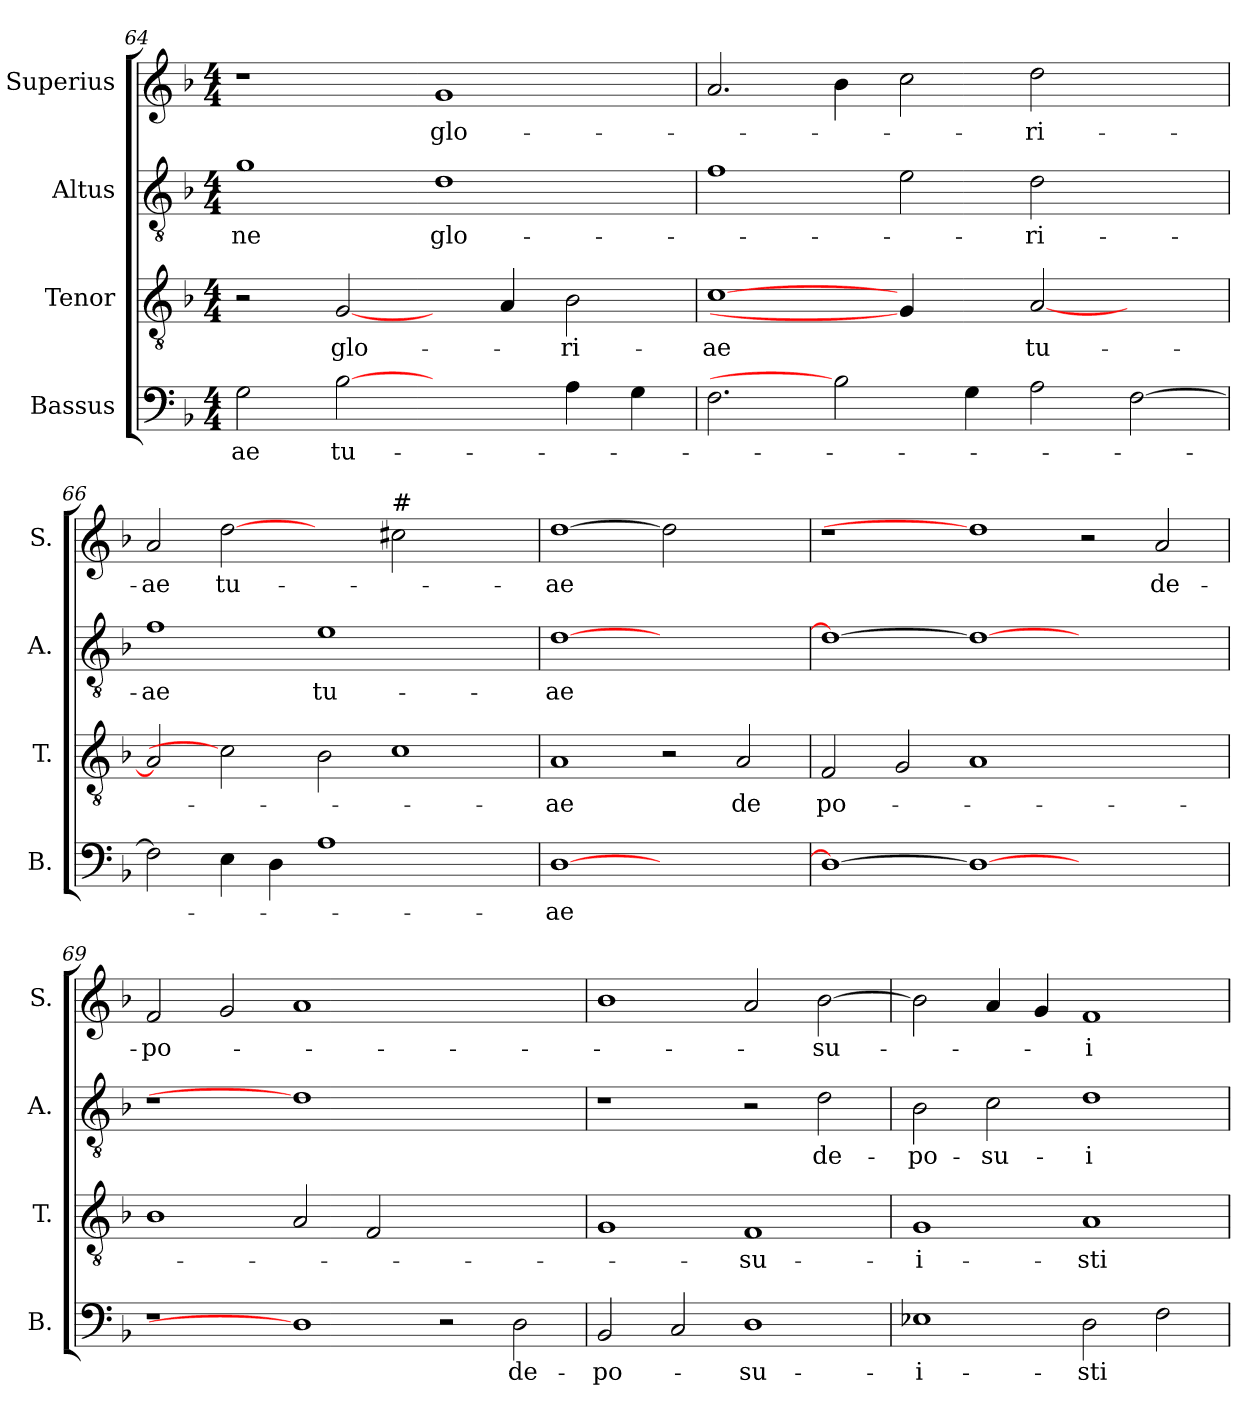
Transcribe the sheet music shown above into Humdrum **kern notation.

**kern	**text	**kern	**text	**kern	**text	**kern	**text
*part4	*part4	*part3	*part3	*part2	*part2	*part1	*part1
*staff4	*staff4	*staff3	*staff3	*staff2	*staff2	*staff1	*staff1
*I"Bassus	*	*I"Tenor	*	*I"Altus	*	*I"Superius	*
*I'B.	*	*I'T.	*	*I'A.	*	*I'S.	*
!!LO:LB:g=z
*clefF4	*	*clefGv2	*	*clefGv2	*	*clefG2	*
*	*	*ITrd7c12	*	*ITrd7c12	*	*	*
*k[b-]	*	*k[b-]	*	*k[b-]	*	*k[b-]	*
*F:	*	*F:	*	*F:	*	*F:	*
*M4/4	*	*M4/4	*	*M4/4	*	*M4/4	*
=64	=64	=64	=64	=64	=64	=64	=64
!	!LO:LY:b:color=#000000	!	!	!	!	!	!
!	!	!	!	!	!LO:LY:b:color=#000000	!	!
2Gi\	-ae	2r	.	1Gi	-ne	1r	.
!	!LO:LY:b:color=#000000	!	!	!	!	!	!
!	!	!	!LO:LY:b:color=#000000	!	!	!	!
[2B-i	tu-	[2GGi/	glo-	.	.	.	.
!	!	!	!	!	!LO:LY:b:color=#000000	!	!
!	!	!	!	!	!	!	!LO:LY:b:color=#000000
2ryy	.	4ryy	.	1Di	glo-	1gi	glo-
.	.	4AAi/	.	.	.	.	.
!	!	!	!LO:LY:b:color=#000000	!	!	!	!
4Ai\	.	2BB-i\	-ri-	.	.	.	.
4Gi\	.	.	.	.	.	.	.
=65	=65	=65	=65	=65	=65	=65	=65
!	!	!	!LO:LY:b:color=#000000	!	!	!	!
2.Fi\	.	[1Ci	-ae	1Fi	.	2.ai/	.
2B-i]	.	.	.	.	.	4b-i\	.
.	.	4GGi/]	.	2Ei\	.	2cci\	.
4Gi\	.	4ryy	.	.	.	.	.
!	!	!	!LO:LY:b:color=#000000	!	!	!	!
!	!	!	!	!	!LO:LY:b:color=#000000	!	!
!	!	!	!	!	!	!	!LO:LY:b:color=#000000
2Ai\	.	[<2AAi/	tu-	2Di\	-ri-	2ddi\	-ri-
[>2Fi\	.	2ryy	.	2ryy	.	2ryy	.
=66	=66	=66	=66	=66	=66	=66	=66
!	!	!	!	!	!LO:LY:b:color=#000000	!	!
!	!	!	!	!	!	!	!LO:LY:b:color=#000000
2Fi\]	.	2AAi/]	.	1Fi	-ae	2ai/	-ae
!	!	!	!	!	!	!	!LO:LY:b:color=#000000
4Ei\	.	2Ci]	.	.	.	[2ddi	tu-
4Di\	.	.	.	.	.	.	.
!	!	!	!	!	!LO:LY:b:color=#000000	!	!
1Ai	.	2BB-i\	.	1Ei	tu-	2ryy	.
!	!	!	!	!	!	!LO:TX:a:t=#	!
.	.	1Ci	.	.	.	2cc#i\	.
2ryy	.	.	.	2ryy	.	2ryy	.
=67	=67	=67	=67	=67	=67	=67	=67
!	!LO:LY:b:color=#000000	!	!	!	!	!	!
!	!	!	!LO:LY:b:color=#000000	!	!	!	!
!	!	!	!	!	!LO:LY:b:color=#000000	!	!
!	!	!	!	!	!	!	!LO:LY:b:color=#000000
[>1Di	-ae	1AAi	-ae	[>1Di	-ae	[1ddi	-ae
1ryy	.	2r	.	1ryy	.	2ddi]	.
!	!	!	!LO:LY:b:color=#000000	!	!	!	!
.	.	2AAi/	de	.	.	2ryy	.
=68	=68	=68	=68	=68	=68	=68	=68
!	!	!	!LO:LY:b:color=#000000	!	!	!	!
1Di_>	.	2FFi/	po-	1Di_>	.	1r	.
.	.	2GGi/	.	.	.	.	.
1Di_	.	1AAi	.	1Di_	.	1ddi]	.
1ryy	.	1ryy	.	1ryy	.	2r	.
!	!	!	!	!	!	!	!LO:LY:b:color=#000000
.	.	.	.	.	.	2ai/	de-
!!LO:LB:g=z
=69	=69	=69	=69	=69	=69	=69	=69
!	!	!	!	!LO:N:vis=1	!	!	!
!	!	!	!	!	!	!	!LO:LY:b:color=#000000
1r	.	1BB-i	.	1r	.	2fi/	-po-
.	.	.	.	.	.	2gi/	.
1Di]	.	2AAi/	.	1Di]	.	1ai	.
.	.	2FFi/	.	.	.	.	.
2r	.	1ryy	.	1ryy	.	1ryy	.
!	!LO:LY:b:color=#000000	!	!	!	!	!	!
2Di\	de-	.	.	.	.	.	.
=70	=70	=70	=70	=70	=70	=70	=70
!	!LO:LY:b:color=#000000	!	!	!	!	!	!
2BB-i/	-po-	1GGi	.	1r	.	1b-i	.
2Ci/	.	.	.	.	.	.	.
!	!LO:LY:b:color=#000000	!	!	!	!	!	!
!	!	!	!LO:LY:b:color=#000000	!	!	!	!
1Di	-su-	1FFi	-su-	2r	.	2ai/	.
!	!	!	!	!	!LO:LY:b:color=#000000	!	!
!	!	!	!	!	!	!	!LO:LY:b:color=#000000
.	.	.	.	2Di\	de-	[>2b-i\	-su-
=71	=71	=71	=71	=71	=71	=71	=71
!	!LO:LY:b:color=#000000	!	!	!	!	!	!
!	!	!	!LO:LY:b:color=#000000	!	!	!	!
!	!	!	!	!	!LO:LY:b:color=#000000	!	!
1E-Xi	-i-	1GGi	-i-	2BB-i\	-po-	2b-i\]	.
!	!	!	!	!	!LO:LY:b:color=#000000	!	!
.	.	.	.	2Ci\	-su-	4ai/	.
.	.	.	.	.	.	4gi/	.
!	!LO:LY:b:color=#000000	!	!	!	!	!	!
!	!	!	!LO:LY:b:color=#000000	!	!	!	!
!	!	!	!	!	!LO:LY:b:color=#000000	!	!
!	!	!	!	!	!	!	!LO:LY:b:color=#000000
2Di\	-sti	1AAi	-sti	1Di	-i-	1fi	-i-
2Fi\	.	.	.	.	.	.	.
=	=	=	=	=	=	=	=
*-	*-	*-	*-	*-	*-	*-	*-
